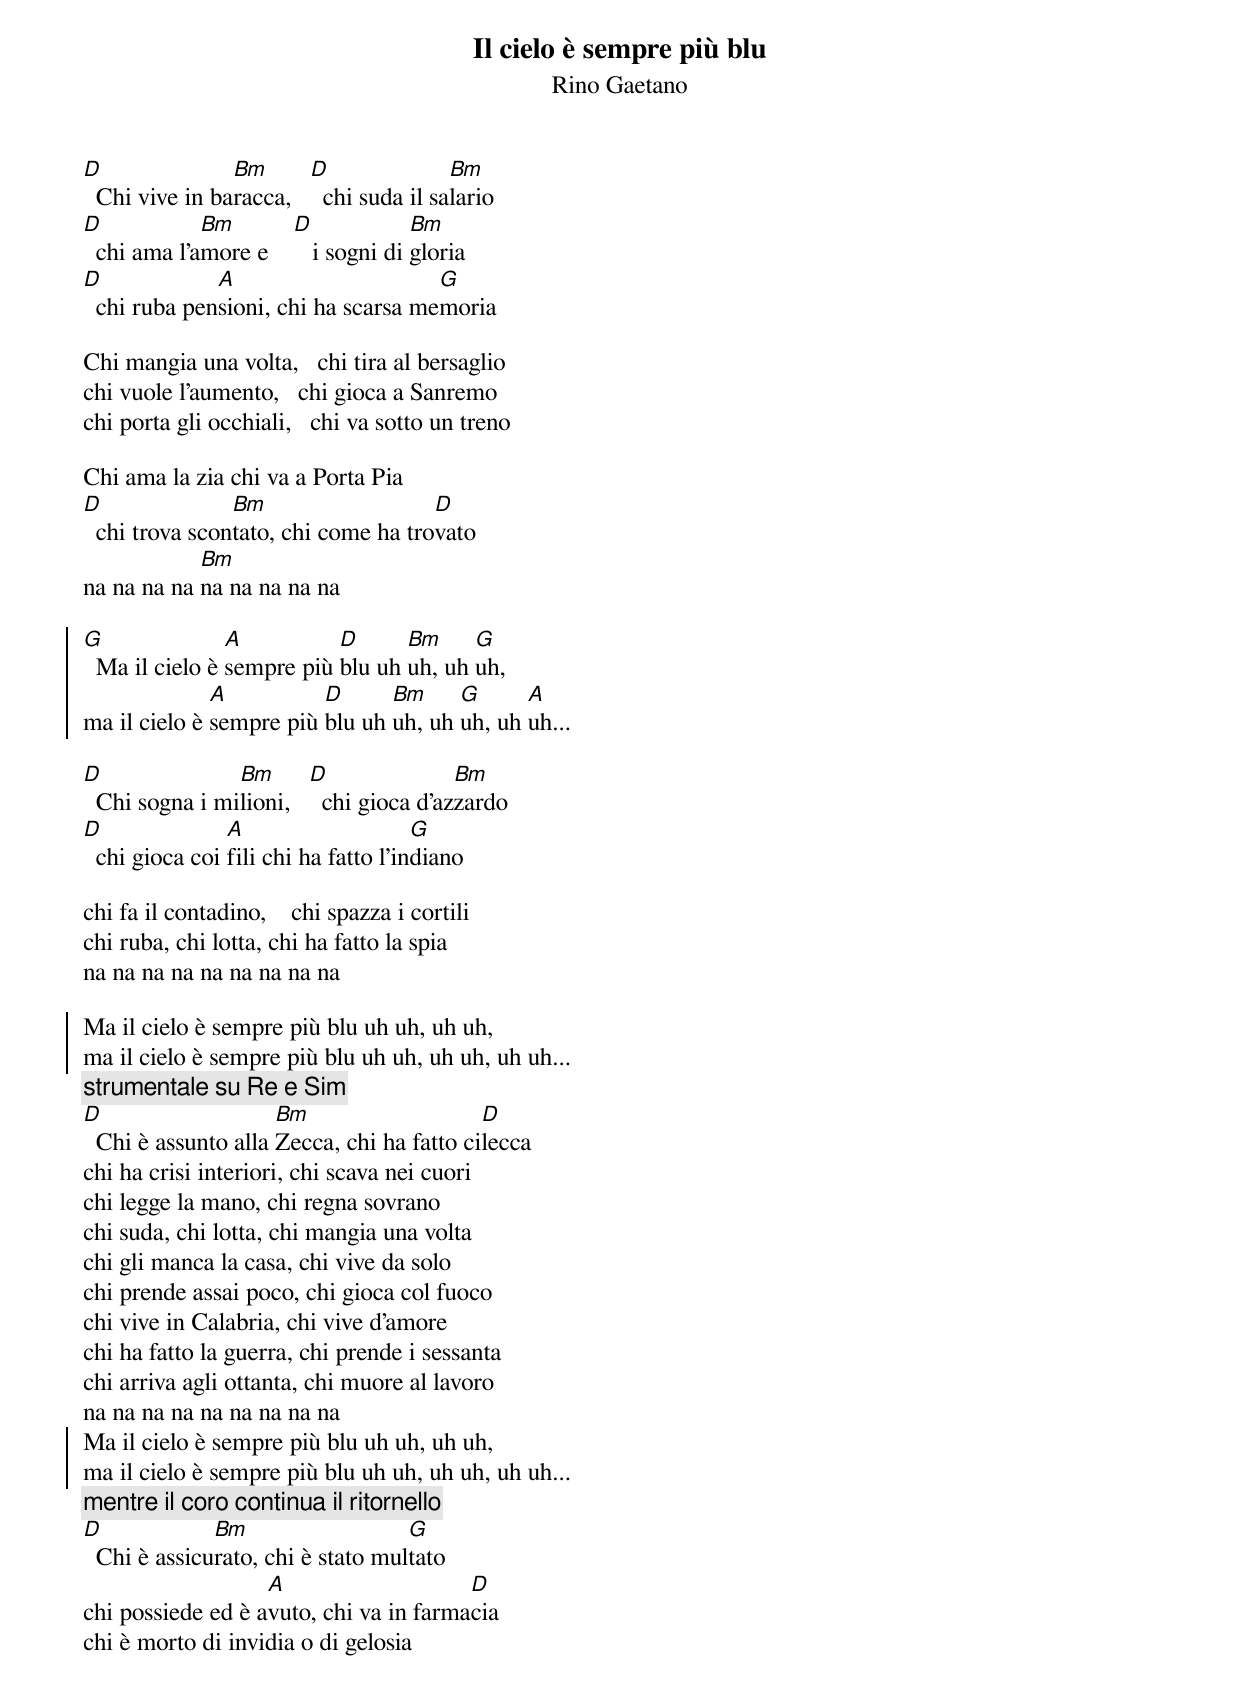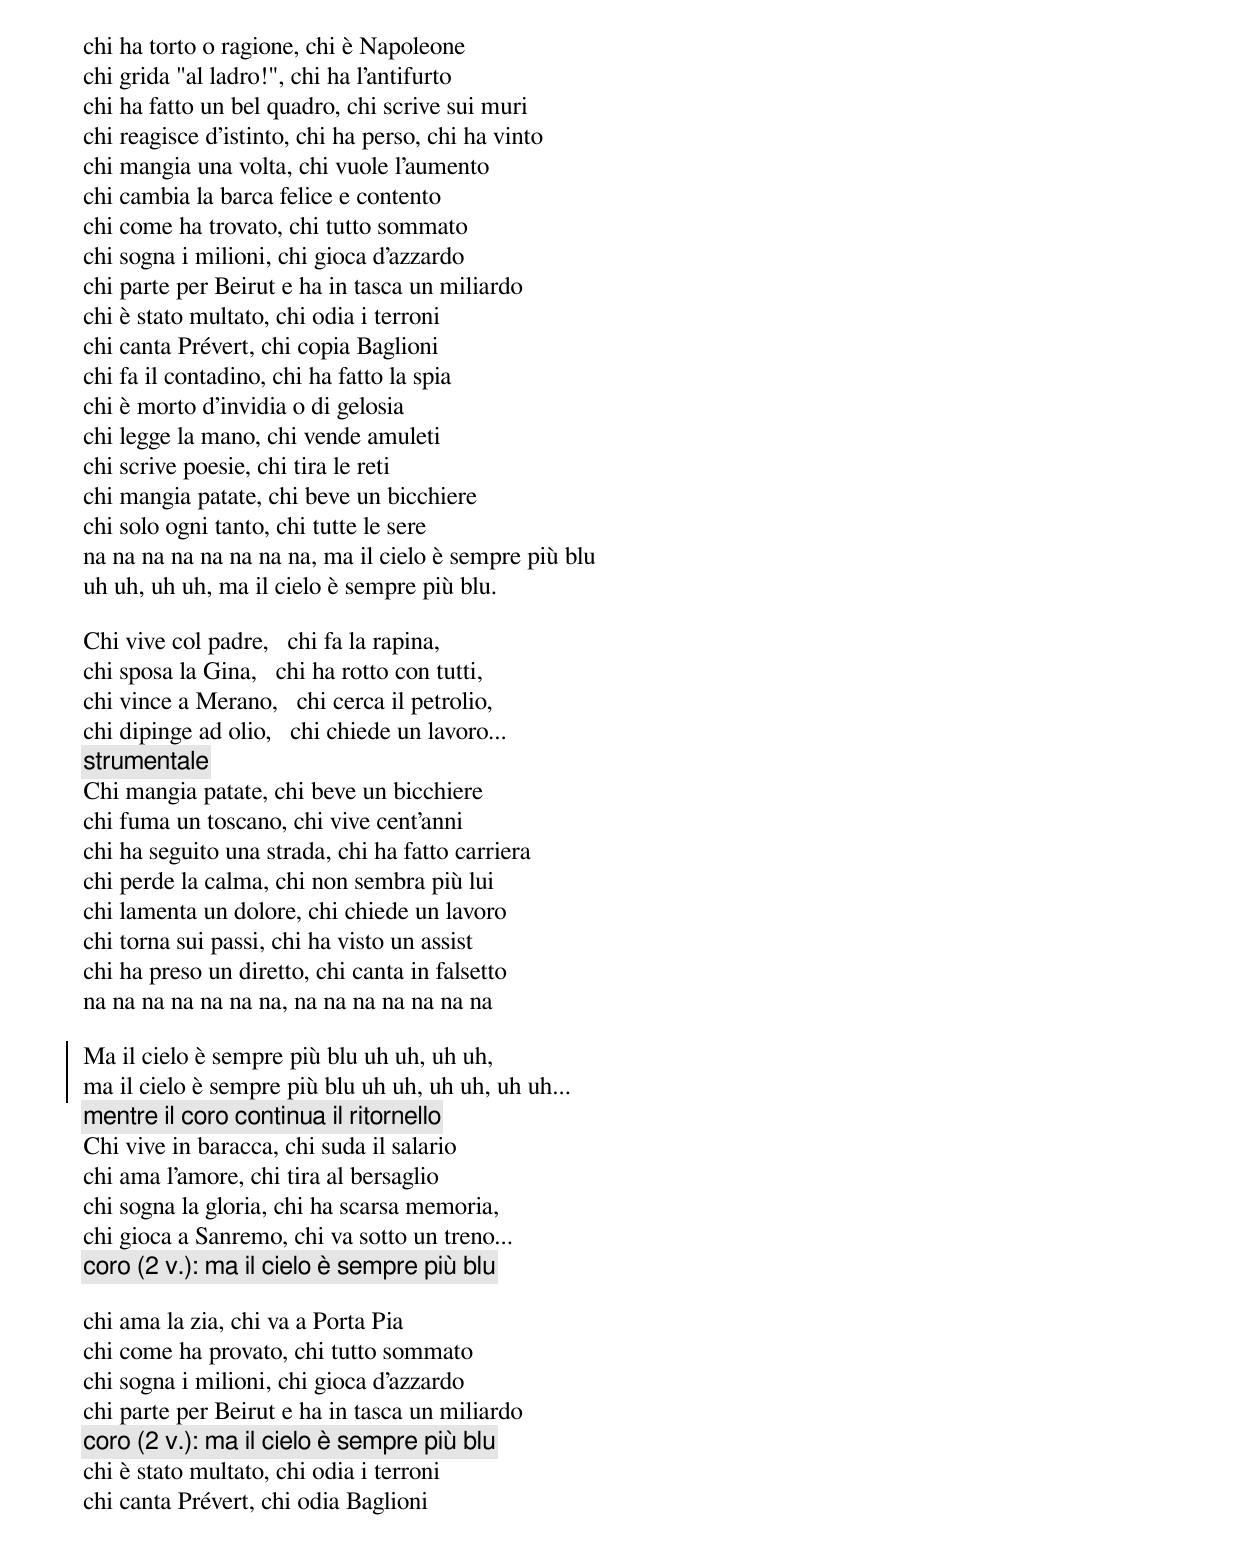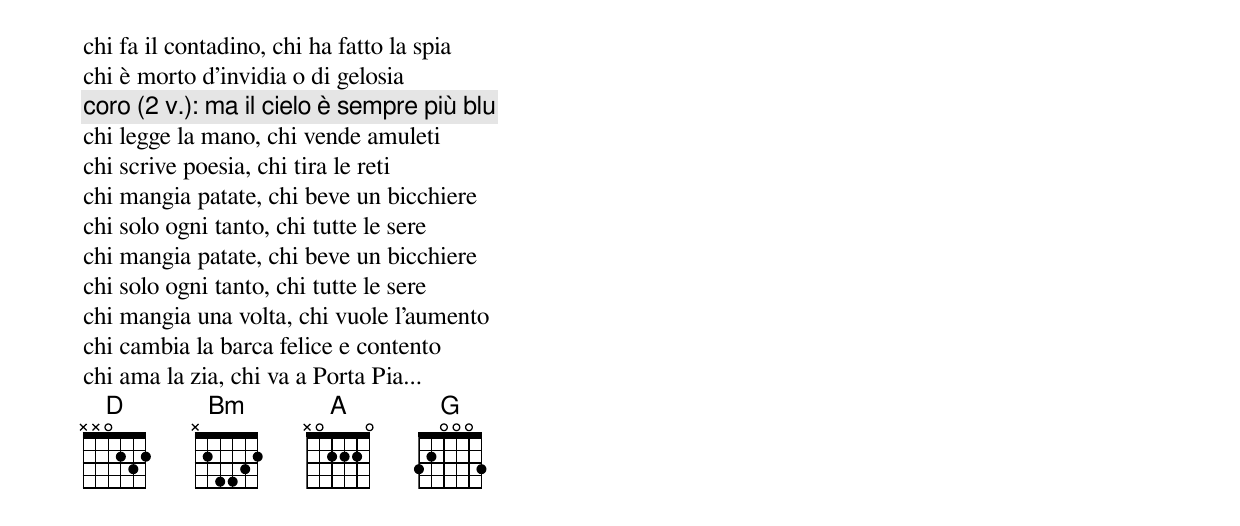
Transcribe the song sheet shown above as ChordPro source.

{title: Il cielo è sempre più blu}
{subtitle: Rino Gaetano}
[D]  Chi vive in ba[Bm]racca,   [D]  chi suda il sa[Bm]lario
[D]  chi ama l'a[Bm]more e    [D]   i sogni di [Bm]gloria
[D]  chi ruba pen[A]sioni, chi ha scarsa me[G]moria

Chi mangia una volta,   chi tira al bersaglio
chi vuole l'aumento,   chi gioca a Sanremo
chi porta gli occhiali,   chi va sotto un treno

Chi ama la zia chi va a Porta Pia
[D]  chi trova scon[Bm]tato, chi come ha tro[D]vato
na na na na [Bm]na na na na na

{soc}
[G]  Ma il cielo è [A]sempre più [D]blu uh [Bm]uh, uh [G]uh,
ma il cielo è [A]sempre più [D]blu uh [Bm]uh, uh [G]uh, uh [A]uh...
{eoc}

[D]  Chi sogna i mi[Bm]lioni,   [D]  chi gioca d'az[Bm]zardo
[D]  chi gioca coi [A]fili chi ha fatto l'in[G]diano

chi fa il contadino,    chi spazza i cortili
chi ruba, chi lotta, chi ha fatto la spia
na na na na na na na na na

{soc}
Ma il cielo è sempre più blu uh uh, uh uh,
ma il cielo è sempre più blu uh uh, uh uh, uh uh...
{eoc}
{c: strumentale su Re e Sim}
[D]  Chi è assunto alla [Bm]Zecca, chi ha fatto ci[D]lecca
chi ha crisi interiori, chi scava nei cuori
chi legge la mano, chi regna sovrano
chi suda, chi lotta, chi mangia una volta
chi gli manca la casa, chi vive da solo
chi prende assai poco, chi gioca col fuoco
chi vive in Calabria, chi vive d'amore
chi ha fatto la guerra, chi prende i sessanta
chi arriva agli ottanta, chi muore al lavoro
na na na na na na na na na
{soc}
Ma il cielo è sempre più blu uh uh, uh uh,
ma il cielo è sempre più blu uh uh, uh uh, uh uh...
{eoc}
{c: mentre il coro continua il ritornello}
[D]  Chi è assicu[Bm]rato, chi è stato mul[G]tato
chi possiede ed è a[A]vuto, chi va in farma[D]cia
chi è morto di invidia o di gelosia
chi ha torto o ragione, chi è Napoleone
chi grida "al ladro!", chi ha l'antifurto
chi ha fatto un bel quadro, chi scrive sui muri
chi reagisce d'istinto, chi ha perso, chi ha vinto
chi mangia una volta, chi vuole l'aumento
chi cambia la barca felice e contento
chi come ha trovato, chi tutto sommato
chi sogna i milioni, chi gioca d'azzardo
chi parte per Beirut e ha in tasca un miliardo
chi è stato multato, chi odia i terroni
chi canta Prévert, chi copia Baglioni
chi fa il contadino, chi ha fatto la spia
chi è morto d'invidia o di gelosia
chi legge la mano, chi vende amuleti
chi scrive poesie, chi tira le reti
chi mangia patate, chi beve un bicchiere
chi solo ogni tanto, chi tutte le sere
na na na na na na na na, ma il cielo è sempre più blu
uh uh, uh uh, ma il cielo è sempre più blu.

Chi vive col padre,   chi fa la rapina,
chi sposa la Gina,   chi ha rotto con tutti,
chi vince a Merano,   chi cerca il petrolio,
chi dipinge ad olio,   chi chiede un lavoro...
{c:strumentale}
Chi mangia patate, chi beve un bicchiere
chi fuma un toscano, chi vive cent'anni
chi ha seguito una strada, chi ha fatto carriera
chi perde la calma, chi non sembra più lui
chi lamenta un dolore, chi chiede un lavoro
chi torna sui passi, chi ha visto un assist
chi ha preso un diretto, chi canta in falsetto
na na na na na na na, na na na na na na na

{soc}
Ma il cielo è sempre più blu uh uh, uh uh,
ma il cielo è sempre più blu uh uh, uh uh, uh uh...
{eoc}
{c: mentre il coro continua il ritornello}
Chi vive in baracca, chi suda il salario
chi ama l'amore, chi tira al bersaglio
chi sogna la gloria, chi ha scarsa memoria,
chi gioca a Sanremo, chi va sotto un treno...
{c: coro (2 v.): ma il cielo è sempre più blu}

chi ama la zia, chi va a Porta Pia
chi come ha provato, chi tutto sommato
chi sogna i milioni, chi gioca d'azzardo
chi parte per Beirut e ha in tasca un miliardo
{c: coro (2 v.): ma il cielo è sempre più blu}
chi è stato multato, chi odia i terroni
chi canta Prévert, chi odia Baglioni
chi fa il contadino, chi ha fatto la spia
chi è morto d'invidia o di gelosia
{c: coro (2 v.): ma il cielo è sempre più blu}
chi legge la mano, chi vende amuleti
chi scrive poesia, chi tira le reti
chi mangia patate, chi beve un bicchiere
chi solo ogni tanto, chi tutte le sere
chi mangia patate, chi beve un bicchiere
chi solo ogni tanto, chi tutte le sere
chi mangia una volta, chi vuole l'aumento
chi cambia la barca felice e contento
chi ama la zia, chi va a Porta Pia...
